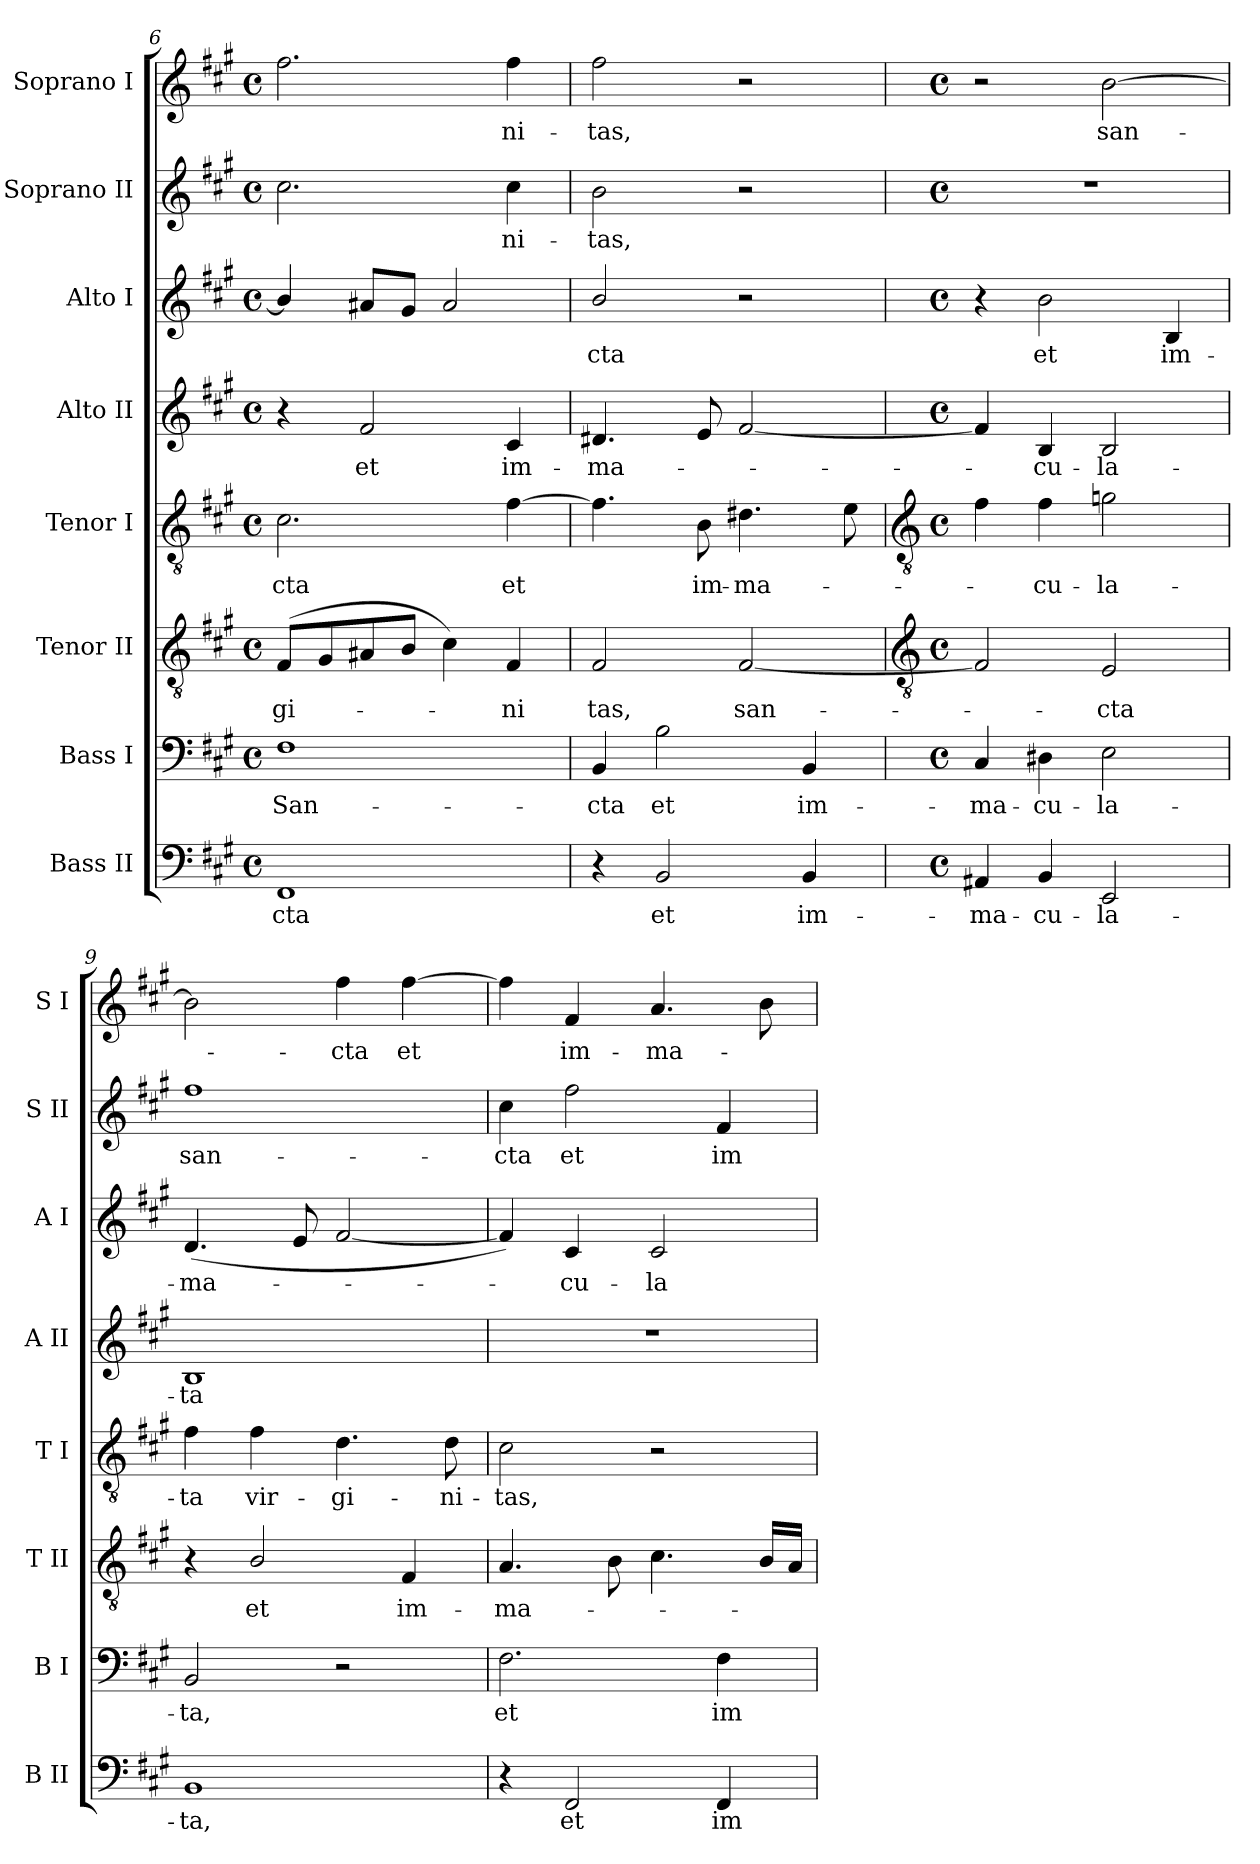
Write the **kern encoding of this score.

**kern	**text	**kern	**text	**kern	**text	**kern	**text	**kern	**text	**kern	**text	**kern	**text	**kern	**text
*part8	*part8	*part7	*part7	*part6	*part6	*part5	*part5	*part4	*part4	*part3	*part3	*part2	*part2	*part1	*part1
*staff8	*staff8	*staff7	*staff7	*staff6	*staff6	*staff5	*staff5	*staff4	*staff4	*staff3	*staff3	*staff2	*staff2	*staff1	*staff1
*I"Bass II	*	*I"Bass I	*	*I"Tenor II	*	*I"Tenor I	*	*I"Alto II	*	*I"Alto I	*	*I"Soprano II	*	*I"Soprano I	*
*I'B II	*	*I'B I	*	*I'T II	*	*I'T I	*	*I'A II	*	*I'A I	*	*I'S II	*	*I'S I	*
*clefF4	*	*clefF4	*	*clefGv2	*	*clefGv2	*	*clefG2	*	*clefG2	*	*clefG2	*	*clefG2	*
*k[f#c#g#]	*	*k[f#c#g#]	*	*k[f#c#g#]	*	*k[f#c#g#]	*	*k[f#c#g#]	*	*k[f#c#g#]	*	*k[f#c#g#]	*	*k[f#c#g#]	*
*A:	*	*A:	*	*A:	*	*A:	*	*A:	*	*A:	*	*A:	*	*A:	*
*M4/4	*	*M4/4	*	*M4/4	*	*M4/4	*	*M4/4	*	*M4/4	*	*M4/4	*	*M4/4	*
*met(c)	*	*met(c)	*	*met(c)	*	*met(c)	*	*met(c)	*	*met(c)	*	*met(c)	*	*met(c)	*
=6	=6	=6	=6	=6	=6	=6	=6	=6	=6	=6	=6	=6	=6	=6	=6
!	!LO:LY:b	!	!LO:LY:b	!	!LO:LY:b	!	!LO:LY:b	!	!	!	!	!	!	!	!
1FF#	-cta	1F#	San-	(<8F#L	gi-	2.c#	cta	4r	.	4b/]	.	2.cc#	.	2.ff#	.
.	.	.	.	8G#	.	.	.	.	.	.	.	.	.	.	.
!	!	!	!	!	!	!	!	!	!LO:LY:b	!	!	!	!	!	!
.	.	.	.	8A#X	.	.	.	2f#	et	8a#XL	.	.	.	.	.
.	.	.	.	8BJ	.	.	.	.	.	8g#J	.	.	.	.	.
.	.	.	.	4c#)	.	.	.	.	.	2a#	.	.	.	.	.
!	!	!	!	!	!LO:LY:b	!	!LO:LY:b	!	!LO:LY:b	!	!	!	!LO:LY:b	!	!LO:LY:b
.	.	.	.	4F#	ni	[4f#	et	4c#	im-	.	.	4cc#	ni-	4ff#	ni-
=7	=7	=7	=7	=7	=7	=7	=7	=7	=7	=7	=7	=7	=7	=7	=7
!	!	!	!LO:LY:b	!	!LO:LY:b	!	!	!	!LO:LY:b	!	!LO:LY:b	!	!LO:LY:b	!	!LO:LY:b
4r	.	4BB	-cta	2F#	tas,	4.f#]	.	4.d#X	-ma-	2b/	cta	2b	-tas,	2ff#	-tas,
!	!LO:LY:b	!	!LO:LY:b	!	!	!	!	!	!	!	!	!	!	!	!
2BB	et	2B	et	.	.	.	.	.	.	.	.	.	.	.	.
!	!	!	!	!	!	!	!LO:LY:b	!	!	!	!	!	!	!	!
.	.	.	.	.	.	8B	im-	8e	.	.	.	.	.	.	.
!	!	!	!	!	!LO:LY:b	!	!LO:LY:b	!	!	!	!	!	!	!	!
.	.	.	.	[2F#	san-	4.d#X	-ma-	[2f#	.	2r	.	2r	.	2r	.
!	!LO:LY:b	!	!LO:LY:b	!	!	!	!	!	!	!	!	!	!	!	!
4BB	im-	4BB	im-	.	.	.	.	.	.	.	.	.	.	.	.
.	.	.	.	.	.	8e	.	.	.	.	.	.	.	.	.
!!LO:LB:g=z
=8	=8	=8	=8	=8	=8	=8	=8	=8	=8	=8	=8	=8	=8	=8	=8
*	*	*	*	*clefGv2	*	*clefGv2	*	*	*	*	*	*	*	*	*
*M4/4	*	*M4/4	*	*M4/4	*	*M4/4	*	*M4/4	*	*M4/4	*	*M4/4	*	*M4/4	*
*met(c)	*	*met(c)	*	*met(c)	*	*met(c)	*	*met(c)	*	*met(c)	*	*met(c)	*	*met(c)	*
!	!LO:LY:b	!	!LO:LY:b	!	!	!	!	!	!	!	!	!	!	!	!
4AA#X	-ma-	4C#	-ma-	2F#]	.	4f#	.	4f#]	.	4r	.	1r	.	2r	.
!	!LO:LY:b	!	!LO:LY:b	!	!	!	!LO:LY:b	!	!LO:LY:b	!	!LO:LY:b	!	!	!	!
4BB	-cu-	4D#X	-cu-	.	.	4f#	cu-	4B	cu-	2b	et	.	.	.	.
!	!LO:LY:b	!	!LO:LY:b	!	!LO:LY:b	!	!LO:LY:b	!	!LO:LY:b	!	!	!	!	!	!LO:LY:b
2EE	-la-	2E	-la-	2E	cta	2gn	-la-	2B	-la-	.	.	.	.	[2b	san-
!	!	!	!	!	!	!	!	!	!	!	!LO:LY:b	!	!	!	!
.	.	.	.	.	.	.	.	.	.	4B	im-	.	.	.	.
=9	=9	=9	=9	=9	=9	=9	=9	=9	=9	=9	=9	=9	=9	=9	=9
!	!LO:LY:b	!	!LO:LY:b	!	!	!	!LO:LY:b	!	!LO:LY:b	!	!LO:LY:b	!	!LO:LY:b	!	!
1BB	-ta,	2BB	-ta,	4r	.	4f#	-ta	1B	-ta	(<4.d	-ma-	1ff#	san-	2b]	.
!	!	!	!	!	!LO:LY:b	!	!LO:LY:b	!	!	!	!	!	!	!	!
.	.	.	.	2B/	et	4f#	vir-	.	.	.	.	.	.	.	.
.	.	.	.	.	.	.	.	.	.	8e	.	.	.	.	.
!	!	!	!	!	!	!	!LO:LY:b	!	!	!	!	!	!	!	!LO:LY:b
.	.	2r	.	.	.	4.d	-gi-	.	.	[2f#	.	.	.	4ff#	cta
!	!	!	!	!	!LO:LY:b	!	!	!	!	!	!	!	!	!	!LO:LY:b
.	.	.	.	4F#	im-	.	.	.	.	.	.	.	.	[4ff#	et
!	!	!	!	!	!	!	!LO:LY:b	!	!	!	!	!	!	!	!
.	.	.	.	.	.	8d	-ni-	.	.	.	.	.	.	.	.
=10	=10	=10	=10	=10	=10	=10	=10	=10	=10	=10	=10	=10	=10	=10	=10
!	!	!	!LO:LY:b	!	!LO:LY:b	!	!LO:LY:b	!	!	!	!	!	!LO:LY:b	!	!
4r	.	2.F#	et	4.A	-ma-	2c#	-tas,	1r	.	4f#])	.	4cc#	-cta	4ff#]	.
!	!LO:LY:b	!	!	!	!	!	!	!	!	!	!LO:LY:b	!	!LO:LY:b	!	!LO:LY:b
2FF#	et	.	.	.	.	.	.	.	.	4c#	cu-	2ff#	et	4f#	im-
.	.	.	.	8B	.	.	.	.	.	.	.	.	.	.	.
!	!	!	!	!	!	!	!	!	!	!	!LO:LY:b	!	!	!	!LO:LY:b
.	.	.	.	4.c#	.	2r	.	.	.	2c#	-la-	.	.	4.a	-ma-
!	!LO:LY:b	!	!LO:LY:b	!	!	!	!	!	!	!	!	!	!LO:LY:b	!	!
4FF#	im-	4F#	im-	.	.	.	.	.	.	.	.	4f#	im-	.	.
.	.	.	.	16BLL	.	.	.	.	.	.	.	.	.	8b	.
.	.	.	.	16AJJ	.	.	.	.	.	.	.	.	.	.	.
=	=	=	=	=	=	=	=	=	=	=	=	=	=	=	=
*-	*-	*-	*-	*-	*-	*-	*-	*-	*-	*-	*-	*-	*-	*-	*-
